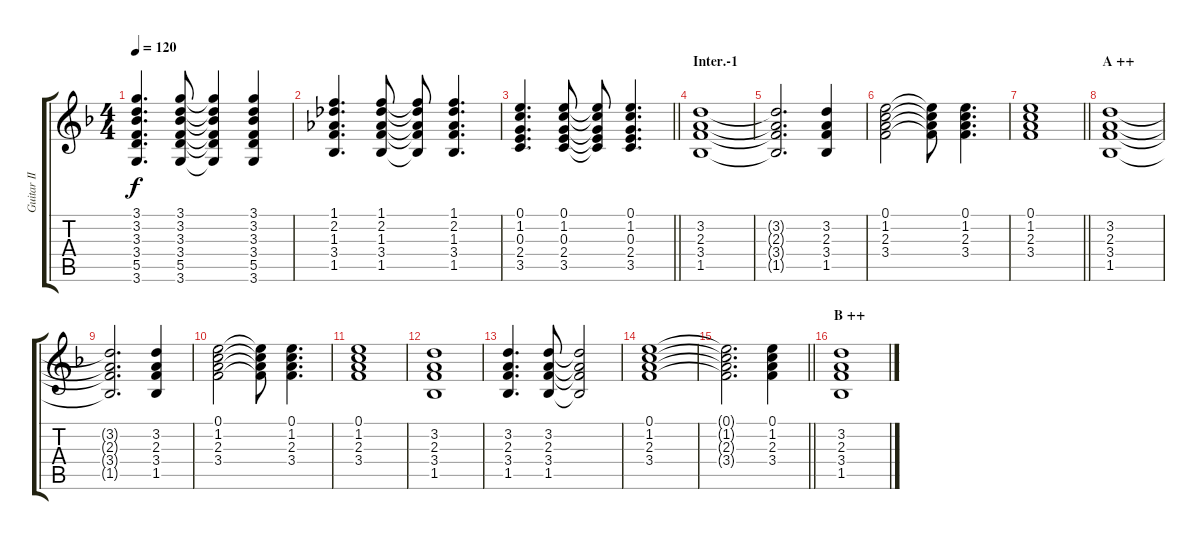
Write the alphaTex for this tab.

\track ("Guitar II (Hirasawa Yui)" "Guitar II ") {instrument acousticguitarsteel}
\staff {score tabs}
\tuning (E4 B3 G3 D3 A2 E2) {hide}
\ts (4 4)
\tempo 120
\clef g2
\ks f
(3.1 3.2 3.3 3.4 5.5 3.6).4{d dy f} (3.1 3.2 3.3 3.4 5.5 3.6).8 (3.1{t} 3.2{t} 3.3{t} 3.4{t} 5.5{t} 3.6{t}).4 (3.1 3.2 3.3 3.4 5.5 3.6).4 |
(1.1 2.2 1.3 3.4 1.5).4{d} (1.1 2.2 1.3 3.4 1.5).8 (1.1{t} 2.2{t} 1.3{t} 3.4{t} 1.5{t}).8 (1.1 2.2 1.3 3.4 1.5).4{d} |
\barLineRight lightlight
(0.1 1.2 0.3 2.4 3.5).4{d} (0.1 1.2 0.3 2.4 3.5).8 (0.1{t} 1.2{t} 0.3{t} 2.4{t} 3.5{t}).8 (0.1 1.2 0.3 2.4 3.5).4{d} |
\section ("" "Inter.-1")
(3.2 2.3 3.4 1.5).1 |
(3.2{t} 2.3{t} 3.4{t} 1.5{t}).2{d} (3.2 2.3 3.4 1.5).4 |
(0.1 1.2 2.3 3.4).2 (0.1{t} 1.2{t} 2.3{t} 3.4{t}).8 (0.1 1.2 2.3 3.4).4{d} |
\barLineRight lightlight
(0.1 1.2 2.3 3.4).1 |
\section ("" "A ++")
(3.2 2.3 3.4 1.5).1 |
(3.2{t} 2.3{t} 3.4{t} 1.5{t}).2{d} (3.2 2.3 3.4 1.5).4 |
(0.1 1.2 2.3 3.4).2 (0.1{t} 1.2{t} 2.3{t} 3.4{t}).8 (0.1 1.2 2.3 3.4).4{d} |
(0.1 1.2 2.3 3.4).1 |
(3.2 2.3 3.4 1.5).1 |
(3.2 2.3 3.4 1.5).4{d} (3.2 2.3 3.4 1.5).8 (3.2{t} 2.3{t} 3.4{t} 1.5{t}).2 |
(0.1 1.2 2.3 3.4).1 |
\barLineRight lightlight
(0.1{t} 1.2{t} 2.3{t} 3.4{t}).2{d} (0.1 1.2 2.3 3.4).4 |
\section ("" "B ++")
(3.2 2.3 3.4 1.5).1
